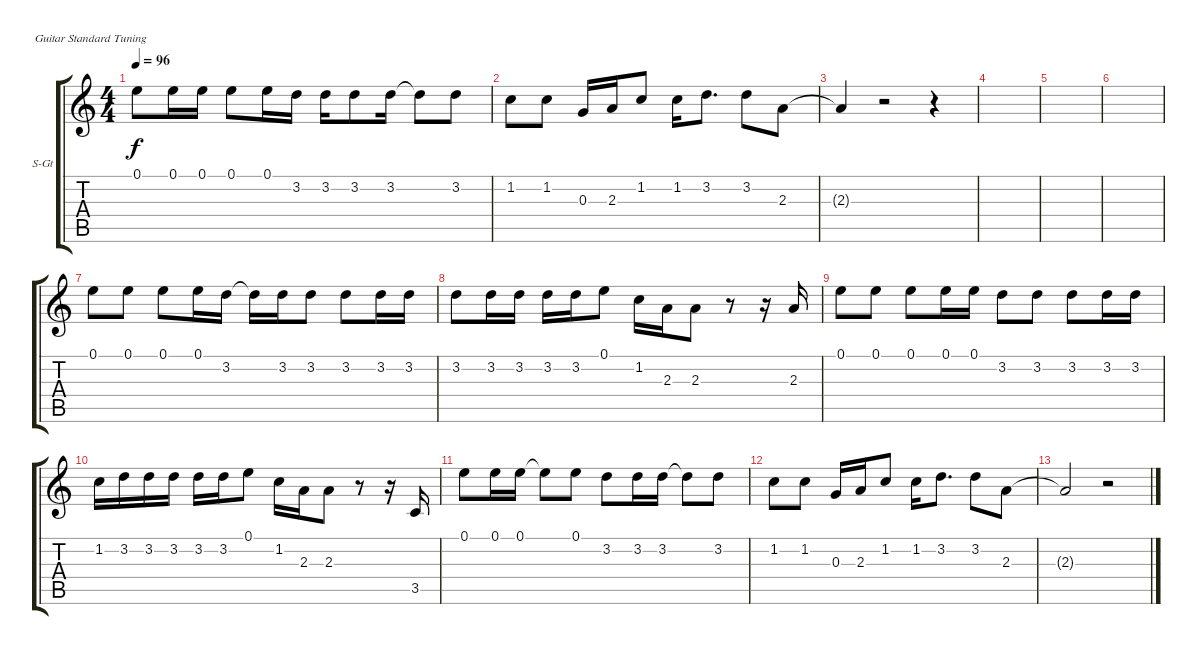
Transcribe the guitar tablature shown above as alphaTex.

\defaultSystemsLayout 4
\bracketExtendMode groupsimilarinstruments
\firstSystemTrackNameOrientation horizontal
\otherSystemsTrackNameOrientation horizontal
\track ("Vocal" "S-Gt") {instrument acousticguitarsteel}
\staff {score tabs}
\tuning (E4 B3 G3 D3 A2 E2)
\ts (4 4)
\tempo 96
\clef g2
\ks c
0.1.8{dy f} 0.1.16 0.1.16 0.1.8 0.1.16 3.2.16 3.2.16 3.2.8 3.2.16 3.2{t}.8 3.2.8 |
1.2.8 1.2.8 0.3.16 2.3.16 1.2.8 1.2.16 3.2.8{d} 3.2.8 2.3.8 |
2.3{t}.4 r.2 r.4 |
|
|
|
0.1.8 0.1.8 0.1.8 0.1.16 3.2.16 3.2{t}.16 3.2.16 3.2.8 3.2.8 3.2.16 3.2.16 |
3.2.8 3.2.16 3.2.16 3.2.16 3.2.16 0.1.8 1.2.16 2.3.16 2.3.8 r.8 r.16 2.3.16 |
0.1.8 0.1.8 0.1.8 0.1.16 0.1.16 3.2.8 3.2.8 3.2.8 3.2.16 3.2.16 |
1.2.16 3.2.16 3.2.16 3.2.16 3.2.16 3.2.16 0.1.8 1.2.16 2.3.16 2.3.8 r.8 r.16 3.5.16 |
0.1.8 0.1.16 0.1.16 0.1{t}.8 0.1.8 3.2.8 3.2.16 3.2.16 3.2{t}.8 3.2.8 |
1.2.8 1.2.8 0.3.16 2.3.16 1.2.8 1.2.16 3.2.8{d} 3.2.8 2.3.8 |
2.3{t}.2 r.2
